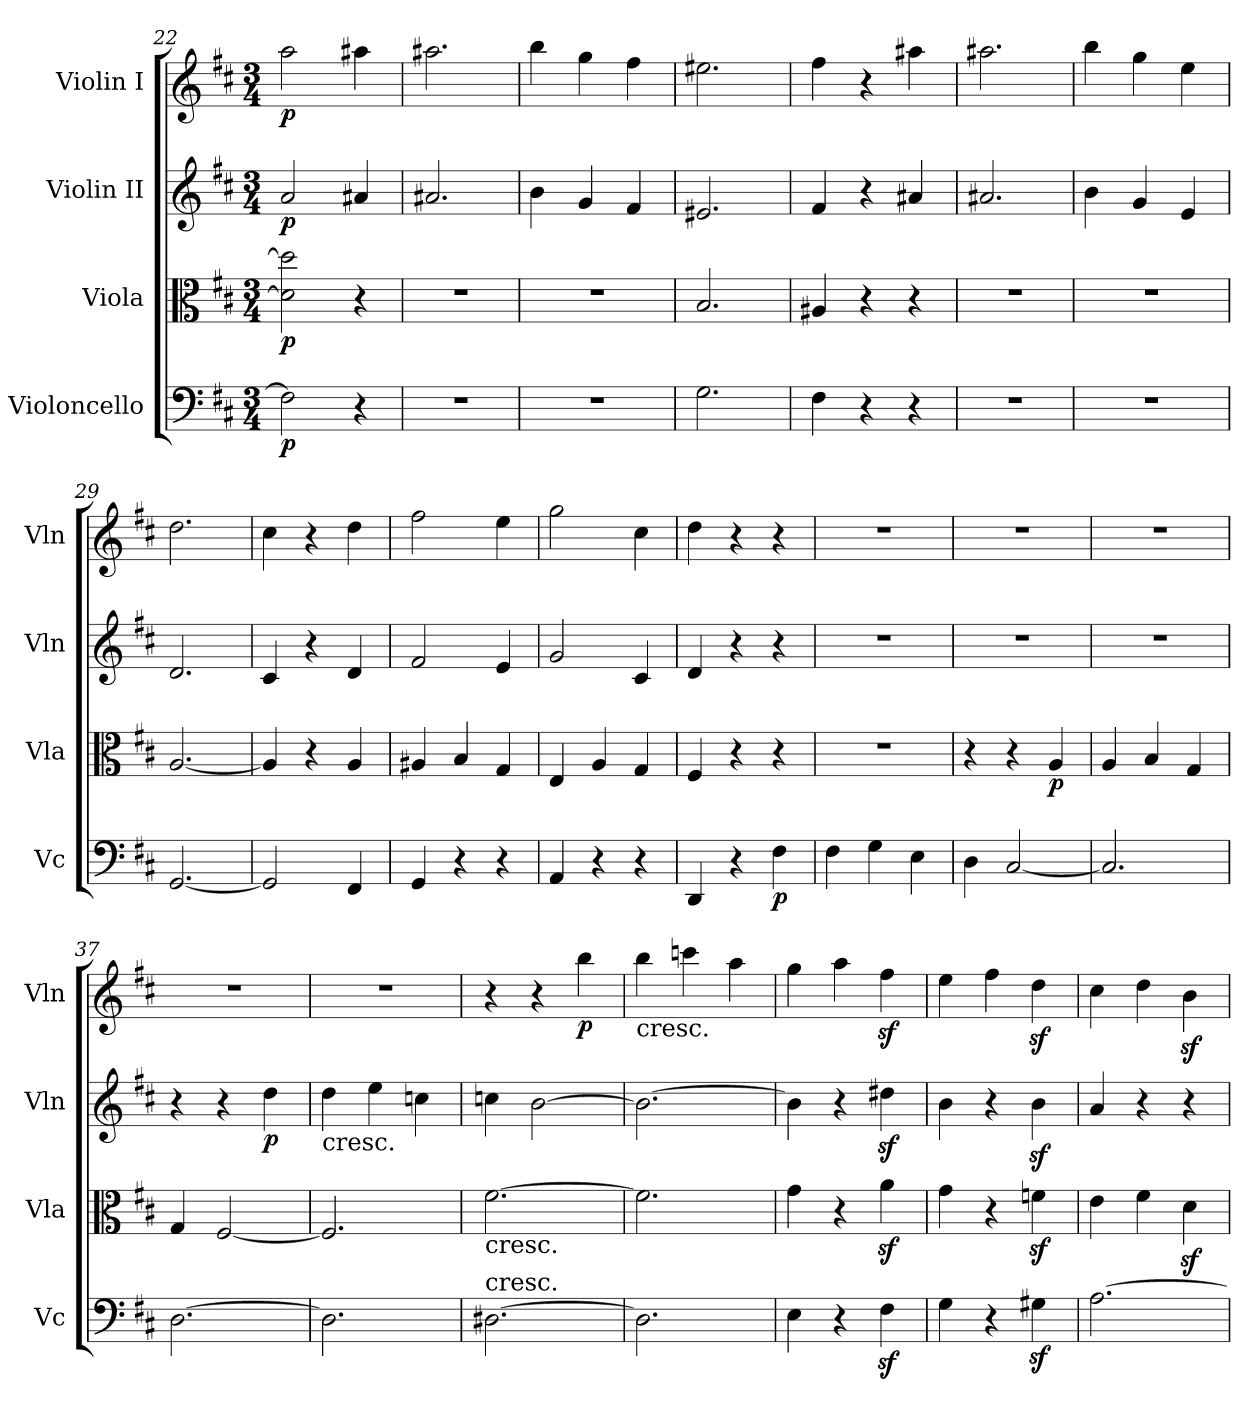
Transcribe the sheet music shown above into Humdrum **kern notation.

**kern	**dynam	**kern	**dynam	**kern	**dynam	**kern	**dynam
*part4	*part4	*part3	*part3	*part2	*part2	*part1	*part1
*staff4	*staff4	*staff3	*staff3	*staff2	*staff2	*staff1	*staff1
*I"Violoncello	*	*I"Viola	*	*I"Violin II	*	*I"Violin I	*
*I'Vc	*	*I'Vla	*	*I'Vln	*	*I'Vln	*
*clefF4	*	*clefC3	*	*clefG2	*	*clefG2	*
*k[f#c#]	*	*k[f#c#]	*	*k[f#c#]	*	*k[f#c#]	*
*M3/4	*	*M3/4	*	*M3/4	*	*M3/4	*
=22	=22	=22	=22	=22	=22	=22	=22
!	!LO:DY:b	!	!LO:DY:b	!	!LO:DY:b	!	!LO:DY:b
2F#\]	p	2d\] 2dd\]	p	2a/	p	2aa\	p
4r	.	4r	.	4a#X/	.	4aa#X\	.
=23	=23	=23	=23	=23	=23	=23	=23
2.r	.	2.r	.	2.a#X/	.	2.aa#X\	.
=24	=24	=24	=24	=24	=24	=24	=24
2.r	.	2.r	.	4b\	.	4bb\	.
.	.	.	.	4g/	.	4gg\	.
.	.	.	.	4f#/	.	4ff#\	.
=25	=25	=25	=25	=25	=25	=25	=25
2.G\	.	2.B/	.	2.e#X/	.	2.ee#X\	.
=26	=26	=26	=26	=26	=26	=26	=26
4F#\	.	4A#X/	.	4f#/	.	4ff#\	.
4r	.	4r	.	4r	.	4r	.
4r	.	4r	.	4a#X/	.	4aa#X\	.
=27	=27	=27	=27	=27	=27	=27	=27
2.r	.	2.r	.	2.a#X/	.	2.aa#X\	.
=28	=28	=28	=28	=28	=28	=28	=28
2.r	.	2.r	.	4b\	.	4bb\	.
.	.	.	.	4g/	.	4gg\	.
.	.	.	.	4e/	.	4ee\	.
=29	=29	=29	=29	=29	=29	=29	=29
[2.GG/	.	[2.A/	.	2.d/	.	2.dd\	.
=30	=30	=30	=30	=30	=30	=30	=30
2GG/]	.	4A/]	.	4c#/	.	4cc#\	.
.	.	4r	.	4r	.	4r	.
4FF#/	.	4A/	.	4d/	.	4dd\	.
=31	=31	=31	=31	=31	=31	=31	=31
4GG/	.	4A#X/	.	2f#/	.	2ff#\	.
4r	.	4B/	.	.	.	.	.
4r	.	4G/	.	4e/	.	4ee\	.
=32	=32	=32	=32	=32	=32	=32	=32
4AA/	.	4E/	.	2g/	.	2gg\	.
4r	.	4A/	.	.	.	.	.
4r	.	4G/	.	4c#/	.	4cc#\	.
=33	=33	=33	=33	=33	=33	=33	=33
4DD/	.	4F#/	.	4d/	.	4dd\	.
4r	.	4r	.	4r	.	4r	.
!	!LO:DY:b	!	!	!	!	!	!
4F#\	p	4r	.	4r	.	4r	.
=34	=34	=34	=34	=34	=34	=34	=34
4F#\	.	2.r	.	2.r	.	2.r	.
4G\	.	.	.	.	.	.	.
4E\	.	.	.	.	.	.	.
=35	=35	=35	=35	=35	=35	=35	=35
4D\	.	4r	.	2.r	.	2.r	.
[2C#/	.	4r	.	.	.	.	.
!	!	!	!LO:DY:b	!	!	!	!
.	.	4A/	p	.	.	.	.
=36	=36	=36	=36	=36	=36	=36	=36
2.C#/]	.	4A/	.	2.r	.	2.r	.
.	.	4B/	.	.	.	.	.
.	.	4G/	.	.	.	.	.
=37	=37	=37	=37	=37	=37	=37	=37
[2.D\	.	4G/	.	4r	.	2.r	.
.	.	[2F#/	.	4r	.	.	.
!	!	!	!	!	!LO:DY:b	!	!
.	.	.	.	4dd\	p	.	.
=38	=38	=38	=38	=38	=38	=38	=38
!	!	!	!	!LO:TX:b:t=cresc.	!	!	!
2.D\]	.	2.F#/]	.	4dd\	.	2.r	.
.	.	.	.	4ee\	.	.	.
.	.	.	.	4ccn\	.	.	.
=39	=39	=39	=39	=39	=39	=39	=39
!	!	!LO:TX:b:t=cresc.	!	!	!	!	!
!LO:TX:a:t=cresc.	!	!	!	!	!	!	!
[2.D#X\	.	[2.f#\	.	4ccn\	.	4r	.
.	.	.	.	[2b\	.	4r	.
!	!	!	!	!	!	!	!LO:DY:b
.	.	.	.	.	.	4bb\	p
=40	=40	=40	=40	=40	=40	=40	=40
!	!	!	!	!	!	!LO:TX:b:t=cresc.	!
2.D#\]	.	2.f#\]	.	2.b\_	.	4bb\	.
.	.	.	.	.	.	4cccn\	.
.	.	.	.	.	.	4aa\	.
=41	=41	=41	=41	=41	=41	=41	=41
4E\	.	4g\	.	4b\]	.	4gg\	.
4r	.	4r	.	4r	.	4aa\	.
4F#z<\	.	4az<\	.	4dd#Xz<\	.	4ff#z<\	.
=42	=42	=42	=42	=42	=42	=42	=42
4G\	.	4g\	.	4b\	.	4ee\	.
4r	.	4r	.	4r	.	4ff#\	.
4G#Xz<\	.	4fnz<\	.	4bz<\	.	4ddz<\	.
=43	=43	=43	=43	=43	=43	=43	=43
[2.A\	.	4e\	.	4a/	.	4cc#\	.
.	.	4f#\	.	4r	.	4dd\	.
.	.	4dz<\	.	4r	.	4bz<\	.
=	=	=	=	=	=	=	=
*-	*-	*-	*-	*-	*-	*-	*-
